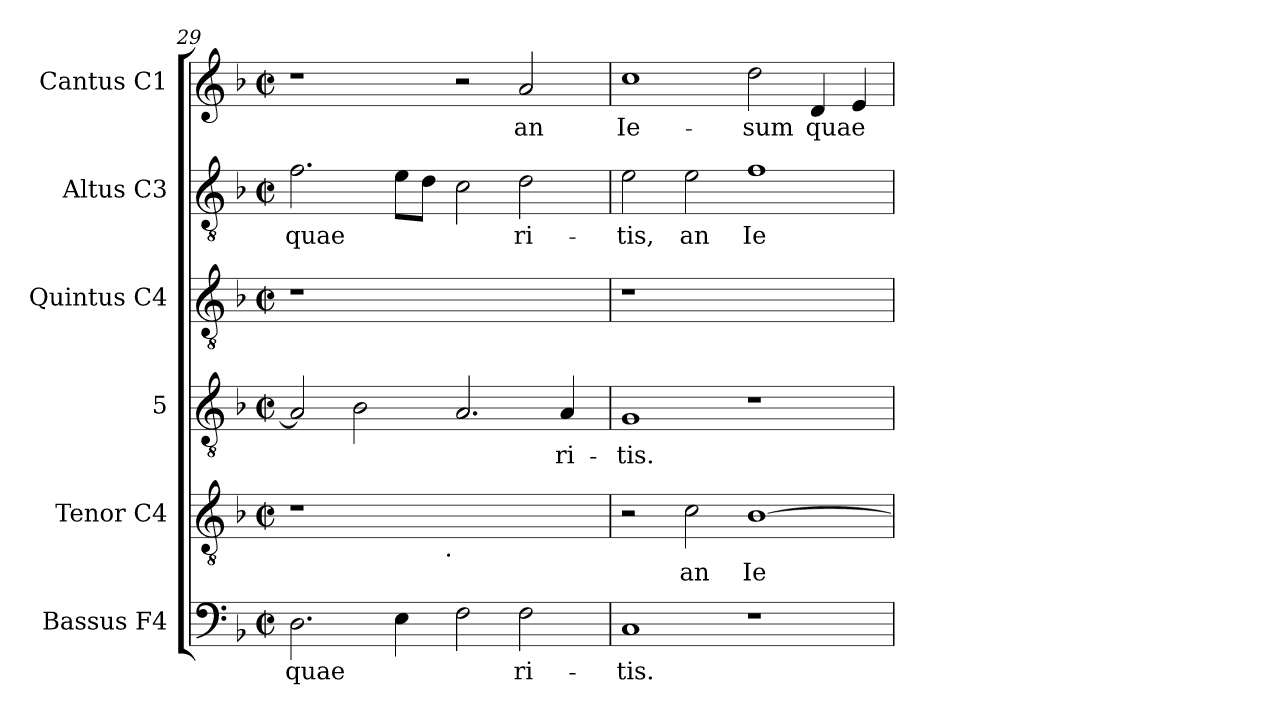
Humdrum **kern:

**kern	**text	**kern	**text	**kern	**text	**kern	**kern	**text	**kern	**text
*part6	*part6	*part5	*part5	*part4	*part4	*part3	*part2	*part2	*part1	*part1
*staff6	*staff6	*staff5	*staff5	*staff4	*staff4	*staff3	*staff2	*staff2	*staff1	*staff1
*I"Bassus  F4	*	*I"Tenor  C4	*	*I"5	*	*I"Quintus  C4	*I"Altus  C3	*	*I"Cantus  C1	*
*I'B	*	*I'T	*	*	*	*	*I'A	*	*I'C	*
*clefF4	*	*clefGv2	*	*clefGv2	*	*clefGv2	*clefGv2	*	*clefG2	*
*k[b-]	*	*k[b-]	*	*k[b-]	*	*k[b-]	*k[b-]	*	*k[b-]	*
*F:	*	*F:	*	*F:	*	*F:	*F:	*	*F:	*
*M2/2	*	*M2/2	*	*M2/2	*	*M2/2	*M2/2	*	*M2/2	*
*met(c|)	*	*met(c|)	*	*met(c|)	*	*met(c|)	*met(c|)	*	*met(c|)	*
=29	=29	=29	=29	=29	=29	=29	=29	=29	=29	=29
!	!LO:LY:b:cj	!	!	!	!LO:LY:b:cj	!	!	!LO:LY:b:cj	!	!
*	*	*^	*	*	*	*	*	*	*	*
2.D\	quae-	1r	2ryy	.	2A/]	--	1r	2.f\	quae-	1r	.
!	!	!	!	!	!	!LO:LY:b:cj	!	!	!	!	!
.	.	.	4...ryy	.	2B-\	--	.	.	.	.	.
!	!LO:LY:b:cj	!	!	!	!	!	!	!	!LO:LY:b:cj	!	!
4E\	--	.	.	.	.	.	.	8e\L	--	.	.
!	!	!	!	!	!	!	!	!	!LO:LY:b:cj	!	!
.	.	.	.	.	.	.	.	8d\J	--	.	.
!	!	!	!LO:TX:b:t=.	!	!	!	!	!	!	!	!
.	.	.	1ryy	.	.	.	.	.	.	.	.
!	!LO:LY:b:cj	!	!	!	!	!LO:LY:b:cj	!	!	!LO:LY:b:cj	!	!
2F\	--	1ryy	.	.	2.A/	--	1ryy	2c\	--	2r	.
!	!LO:LY:b:cj	!	!	!	!	!	!	!	!LO:LY:b:cj	!	!LO:LY:b:cj
2F\	-ri-	.	.	.	.	.	.	2d\	-ri-	2a/	an
!	!	!	!	!	!	!LO:LY:b:cj	!	!	!	!	!
.	.	.	.	.	4A/	-ri-	.	.	.	.	.
.	.	.	32ryy	.	.	.	.	.	.	.	.
=30	=30	=30	=30	=30	=30	=30	=30	=30	=30	=30	=30
!	!LO:LY:b:cj	!	!	!	!	!LO:LY:b:cj	!	!	!LO:LY:b:cj	!	!LO:LY:b:cj
*	*	*v	*v	*	*	*	*	*	*	*	*
1C	-tis.	2r	.	1G	-tis.	1r	2e\	-tis,	1cc	Ie-
!	!	!	!LO:LY:b:cj	!	!	!	!	!LO:LY:b:cj	!	!
.	.	2c\	an	.	.	.	2e\	an	.	.
!	!	!	!LO:LY:b:cj	!	!	!	!	!LO:LY:b:cj	!	!LO:LY:b:cj
1r	.	[>1B-	Ie-	1r	.	1ryy	1f	Ie-	2dd\	-sum
!	!	!	!	!	!	!	!	!	!	!LO:LY:b:cj
.	.	.	.	.	.	.	.	.	4d/	quae-
!	!	!	!	!	!	!	!	!	!	!LO:LY:b:cj
.	.	.	.	.	.	.	.	.	4e/	--
=	=	=	=	=	=	=	=	=	=	=
*-	*-	*-	*-	*-	*-	*-	*-	*-	*-	*-
